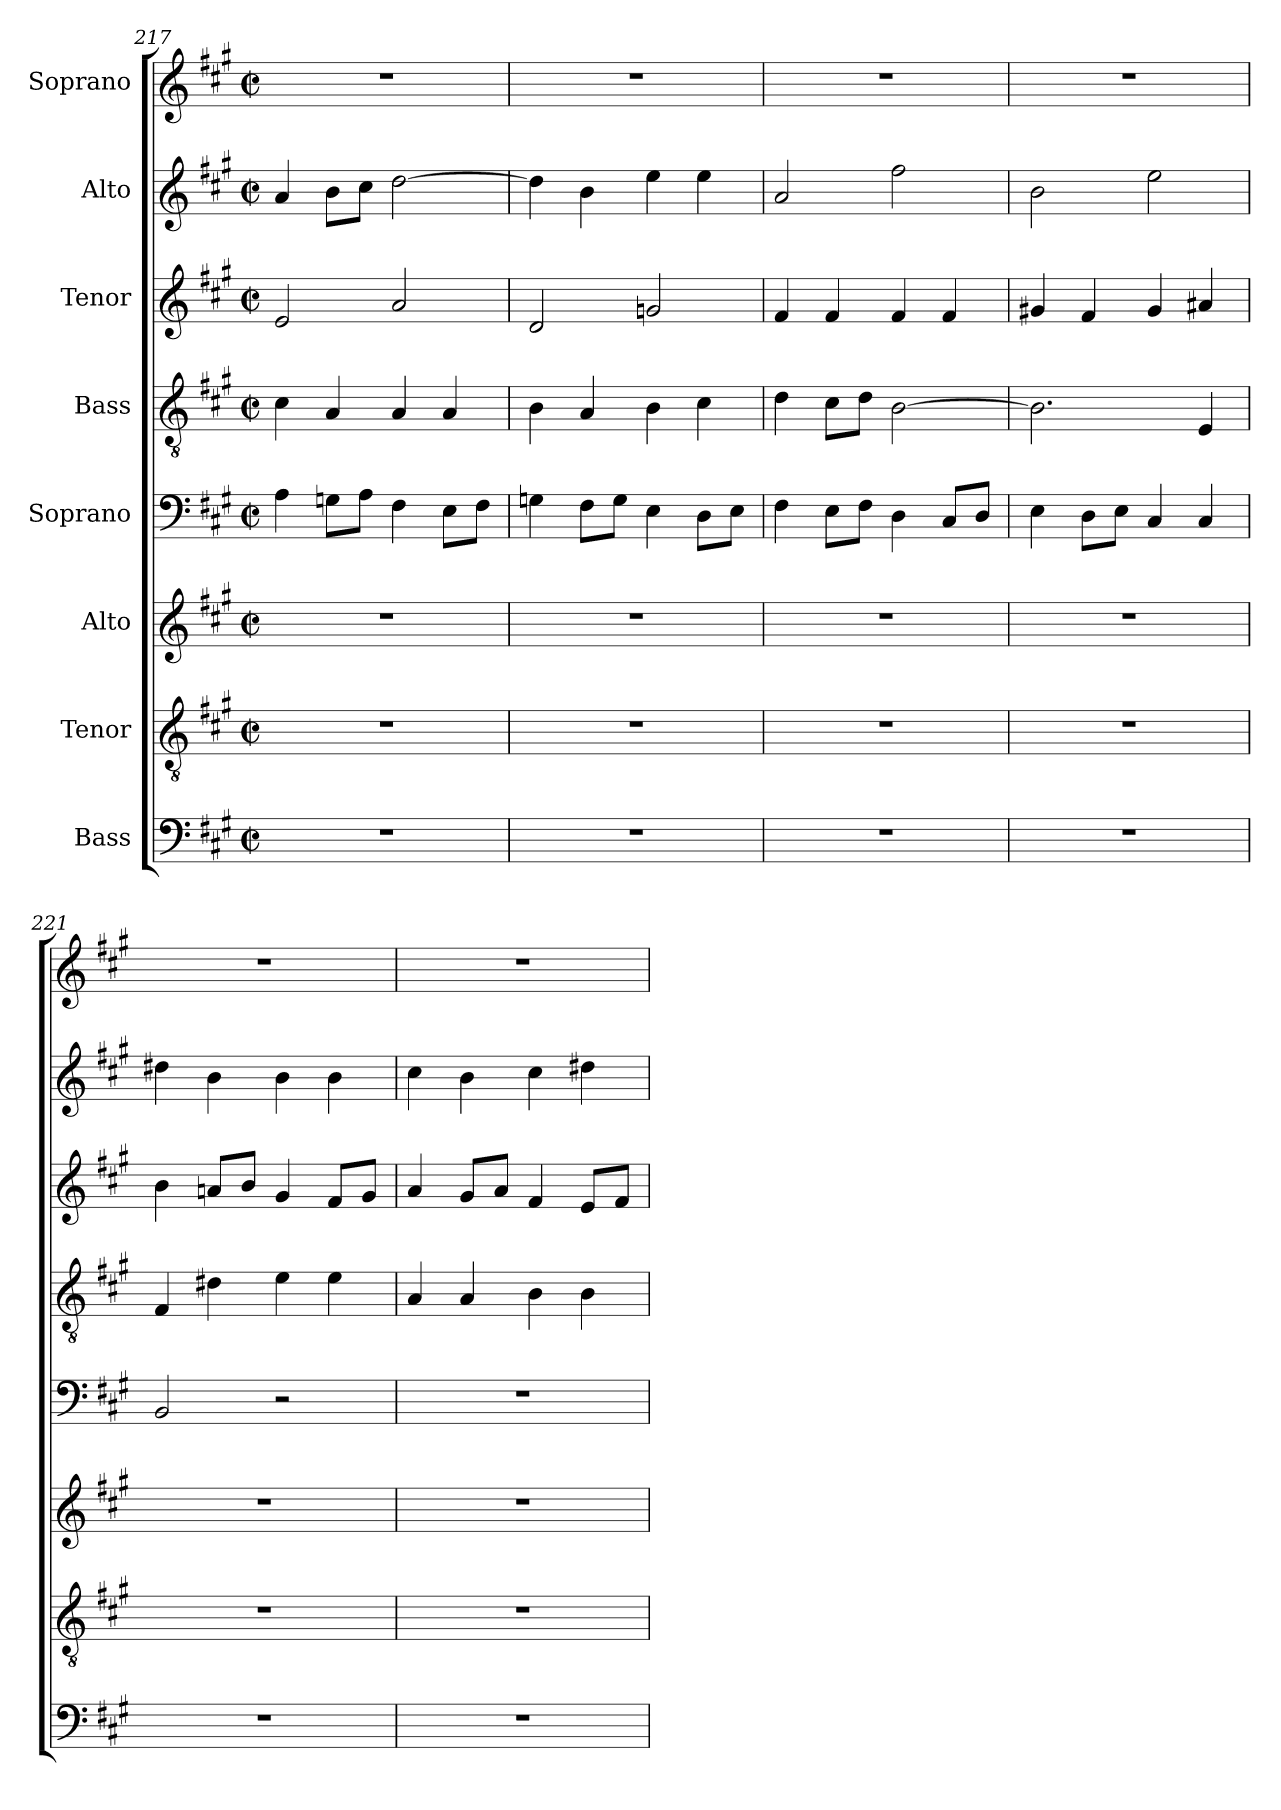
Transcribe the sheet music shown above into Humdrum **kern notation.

**kern	**kern	**kern	**kern	**kern	**kern	**kern	**kern
*part8	*part7	*part6	*part5	*part4	*part3	*part2	*part1
*staff8	*staff7	*staff6	*staff5	*staff4	*staff3	*staff2	*staff1
*I"Bass	*I"Tenor	*I"Alto	*I"Soprano	*I"Bass	*I"Tenor	*I"Alto	*I"Soprano
*clefF4	*clefGv2	*clefG2	*clefF4	*clefGv2	*clefG2	*clefG2	*clefG2
*k[f#c#g#]	*k[f#c#g#]	*k[f#c#g#]	*k[f#c#g#]	*k[f#c#g#]	*k[f#c#g#]	*k[f#c#g#]	*k[f#c#g#]
*A:	*A:	*A:	*A:	*A:	*A:	*A:	*A:
*M2/2	*M2/2	*M2/2	*M2/2	*M2/2	*M2/2	*M2/2	*M2/2
*met(c|)	*met(c|)	*met(c|)	*met(c|)	*met(c|)	*met(c|)	*met(c|)	*met(c|)
=217	=217	=217	=217	=217	=217	=217	=217
1r	1r	1r	4A\	4c#\	2e/	4a/	1r
.	.	.	8Gn\L	4A/	.	8b\L	.
.	.	.	8A\J	.	.	8cc#\J	.
.	.	.	4F#\	4A/	2a/	[>2dd\	.
.	.	.	8E\L	4A/	.	.	.
.	.	.	8F#\J	.	.	.	.
=218	=218	=218	=218	=218	=218	=218	=218
1r	1r	1r	4Gn\	4B\	2d/	4dd\]	1r
.	.	.	8F#\L	4A/	.	4b\	.
.	.	.	8G\J	.	.	.	.
.	.	.	4E\	4B\	2gn/	4ee\	.
.	.	.	8D\L	4c#\	.	4ee\	.
.	.	.	8E\J	.	.	.	.
=219	=219	=219	=219	=219	=219	=219	=219
1r	1r	1r	4F#\	4d\	4f#/	2a/	1r
.	.	.	8E\L	8c#\L	4f#/	.	.
.	.	.	8F#\J	8d\J	.	.	.
.	.	.	4D\	[>2B\	4f#/	2ff#\	.
.	.	.	8C#/L	.	4f#/	.	.
.	.	.	8D/J	.	.	.	.
=220	=220	=220	=220	=220	=220	=220	=220
1r	1r	1r	4E\	2.B\]	4g#X/	2b\	1r
.	.	.	8D\L	.	4f#/	.	.
.	.	.	8E\J	.	.	.	.
.	.	.	4C#/	.	4g#/	2ee\	.
.	.	.	4C#/	4E/	4a#X/	.	.
=221	=221	=221	=221	=221	=221	=221	=221
1r	1r	1r	2BB/	4F#/	4b\	4dd#X\	1r
.	.	.	.	4d#X\	8an/L	4b\	.
.	.	.	.	.	8b/J	.	.
.	.	.	2r	4e\	4g#/	4b\	.
.	.	.	.	4e\	8f#/L	4b\	.
.	.	.	.	.	8g#/J	.	.
=222	=222	=222	=222	=222	=222	=222	=222
1r	1r	1r	1r	4A/	4a/	4cc#\	1r
.	.	.	.	4A/	8g#/L	4b\	.
.	.	.	.	.	8a/J	.	.
.	.	.	.	4B\	4f#/	4cc#\	.
.	.	.	.	4B\	8e/L	4dd#X\	.
.	.	.	.	.	8f#/J	.	.
=	=	=	=	=	=	=	=
*-	*-	*-	*-	*-	*-	*-	*-
